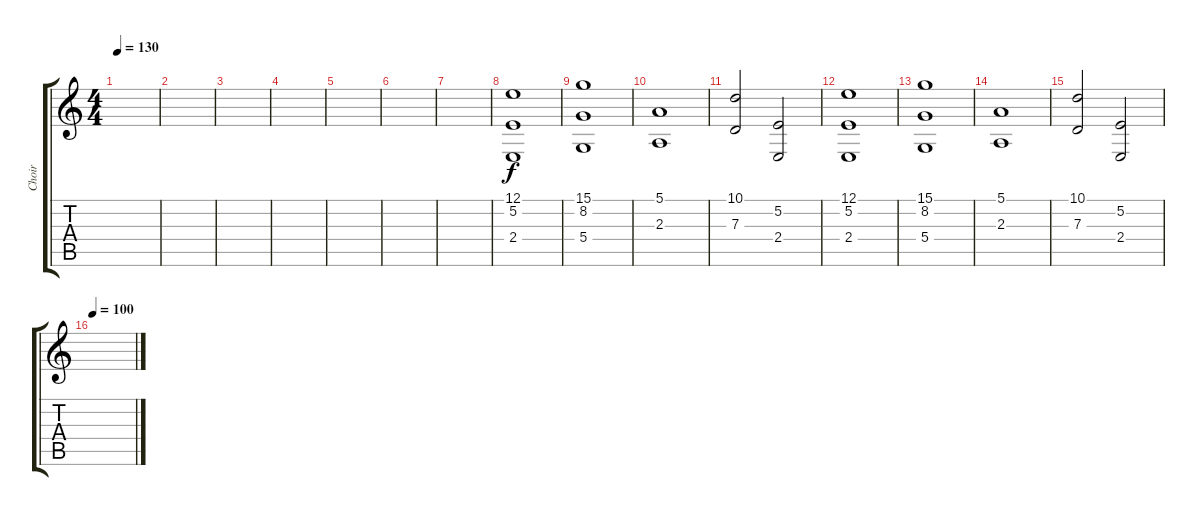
\track ("Choir" "Choir") {instrument choiraahs}
\staff {score tabs}
\tuning (E4 B3 G3 D3 A2 E2) {hide}
\ts (4 4)
\tempo 130
\clef g2
\ks c
|
|
|
|
|
|
|
(12.1 5.2 2.4).1 |
(15.1 8.2 5.4).1 |
(5.1 2.3).1 |
(10.1 7.3).2 (5.2 2.4).2 |
(12.1 5.2 2.4).1 |
(15.1 8.2 5.4).1 |
(5.1 2.3).1 |
(10.1 7.3).2 (5.2 2.4).2 |
\tempo 100
